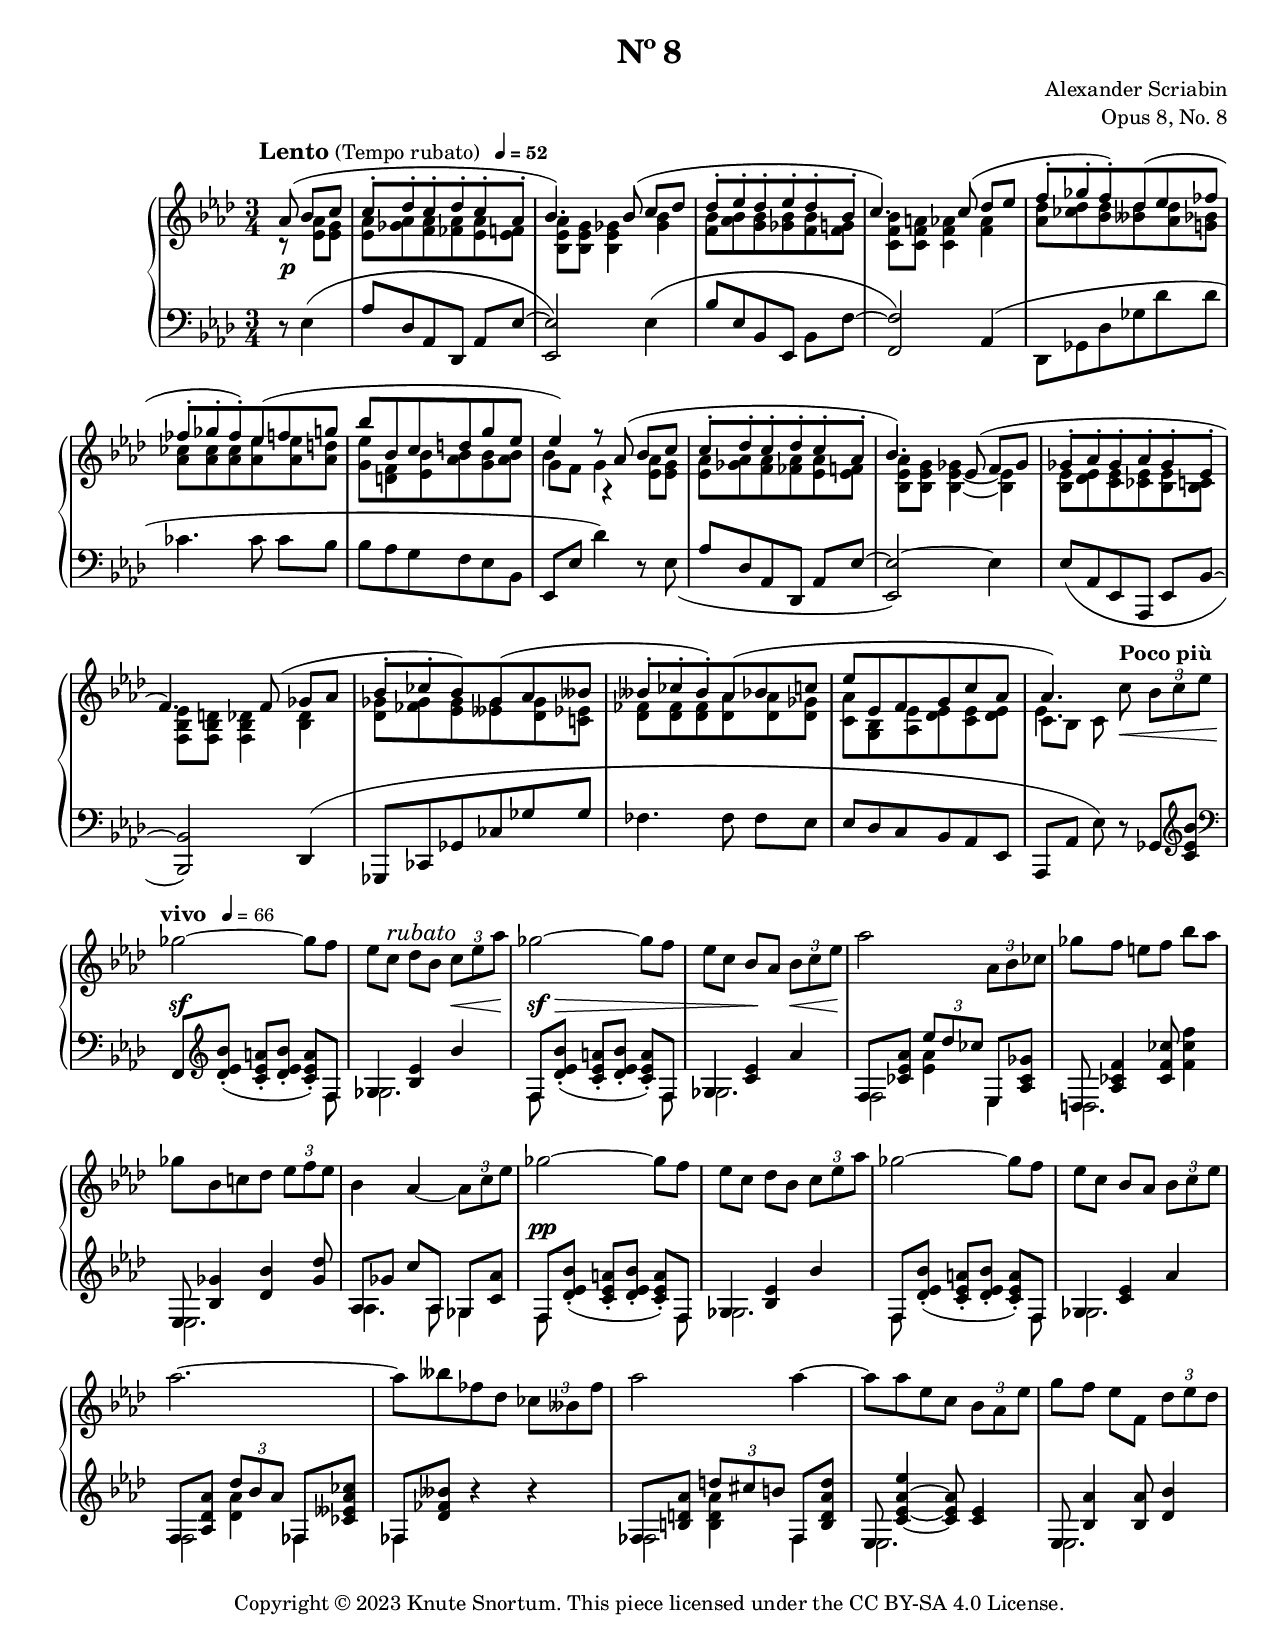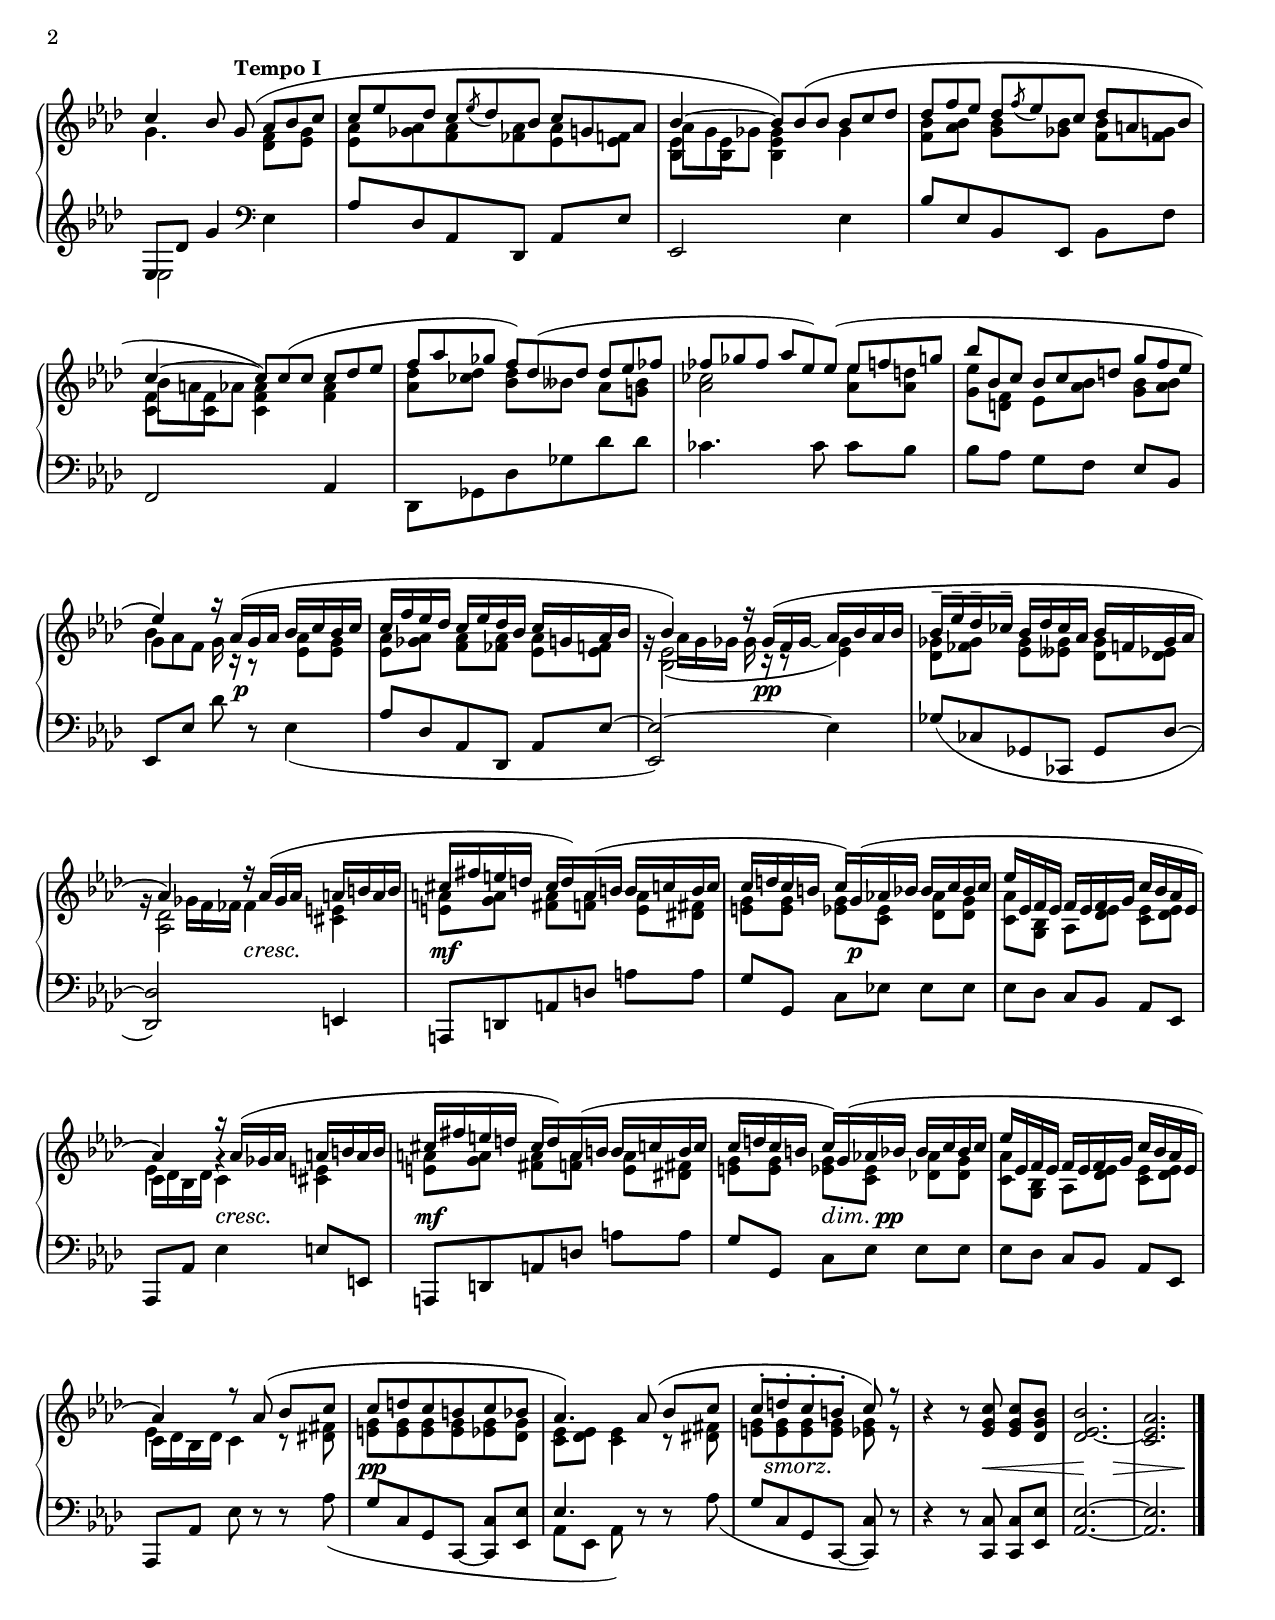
\version "2.24.0"

\include "includes/header-paper.ily"
%...+....1....+....2....+....3....+....4....+....5....+....6....+....7....+....

\version "2.24.0"
\language "english"

\include "global-variables.ily"

%%% Positions and shapes %%%

tempoMarkup = \markup {
  \hspace #1.5 \bold \large "Lento"
  \normal-text "(Tempo rubato)"
  \hspace #1 \raise #0.4 \tiny \note { 4 } #UP
  \small "= 52"
}

moveRestA = 
  \tweak Rest.Y-extent #'(0 . -1)
  \tweak Rest.X-offset 1
  \tweak Rest.Y-offset -4
  \etc
moveRestB = 
  \tweak Rest.Y-extent #'(0 . -1)
  \tweak Rest.X-offset -0.5
  \tweak Rest.Y-offset -1
  \etc
moveRestC = \tweak Rest.Y-offset 2 \etc
moveRestD = \tweak Rest.Y-offset -3 \etc
moveRestE = 
  \tweak Rest.Y-extent #'(0 . -1)
  \tweak Rest.Y-offset -1
  \etc
moveRestF = \tweak Rest.Y-offset 3 \etc
  
moveTupletA = \once \override TupletNumber.Y-offset = 2
moveTupletB = \once \override TupletNumber.Y-offset = 3
moveTupletC = \once {
  \override TupletNumber.X-offset = 2.5
  \override TupletNumber.Y-offset = 2
}
moveTupletD = \once {
  \override TupletNumber.X-offset = 4
  \override TupletNumber.Y-offset = 2
}

moveDotA = \tweak Dots.extra-offset #'(-0.75 . 0) \etc

forceHShiftA = \tweak NoteColumn.force-hshift 1 \etc
forceHShiftB = \tweak NoteColumn.force-hshift -2 \etc

tieShapeA = \shape #'((-0.25 . 0) (-0.25 . 0) (-0.5 . 0) (-0.5 . 0)) \etc
slurShapeA = \shape #'((0 . 1) (0 . -1) (0 . -1) (0 . 0)) \etc
slurShapeB = \shape #'((0 . -2) (0 . 0.5) (0 . 0) (-0.5 . -3)) \etc
slurShapeC = \shape #'((0 . -1) (0 . 0.5) (0 . 0.5) (0 . -1)) \etc

%%% Music %%%

global = {
  \time 3/4
  \key af \major
  \set Staff.extraNatural = ##f
}

rightHandUpper = \relative {
  \voiceOne 
  \partial 4. af'8( bf[ c] 
  c8-. df-. c-. df-. c-. af-. |
  bf4.) bf8( c[ df] |
  df8-. ef-. df-. ef-. df-. bf-. |
  \forceHShiftB \moveDotA c4.) c8( df[ ef] |
  f8-. gf-. f-.) df( ef ff |
  ff8-. gf-. ff-.) ef( f g |
  bf8 bf, c d g ef |
  ef4) r8 af,( bf[ c] |
  
  \barNumberCheck 9
  c8-. df-. c-. df-. c-. af-. |
  bf4.) ef,8( f[ gf] |
  gf8-. af-. gf-. af-. gf-. ef-. |
  \forceHShiftB \moveDotA f4.) f8( gf[ af] |
  bf8-. cf-. bf) gf( af bff |
  bff8-. cf-. bff-.) af( bf c |
  ef8 ef, f g c af |
  af4.) \oneVoice c8 \tupletUp \moveTupletA \tuplet 3/2 { bf c ef } |
  
  \barNumberCheck 17
  gf2~ gf8 f |
  ef8[ c]^\rubato df[ bf] \moveTupletB \tuplet 3/2 { c ef af } |
  gf2~ gf8 f |
  ef8[ c] bf[ af] \moveTupletA \tuplet 3/2 { bf c ef } |
  af2 \moveTupletC \tuplet 3/2 { af,8 bf cf } |
  gf'8[ f] e[ f] bf[ af] |
  gf8 bf, c! df \tuplet 3/2 { ef f ef } |
  bf4 af~ \moveTupletA \tuplet 3/2 { af8 c ef } |
  
  \barNumberCheck 25
  gf2~ gf8 f |
  ef8[ c] df[ bf] \moveTupletB \tuplet 3/2 { c ef af } |
  gf2~ gf8 f |
  ef8[ c] bf[ af] \moveTupletA \tuplet 3/2 { bf c ef } |
  af2.~ |
  af8 bff ff df \moveTupletD \tuplet 3/2 { cf bff ff' } |
  af2 af4~ |
  af8 af ef c \moveTupletA \tuplet 3/2 { bf af ef' } |
  
  \barNumberCheck 33
  g8[ f] ef[ f,] \tuplet 3/2 { df' ef df } |
  \tupletOff
  \voiceOne c4 bf8\noBeam g( \tuplet 3/2 { af bf c } |
  \tuplet 3/2 { c8 ef df  c \acciaccatura { \slurDown ef } df bf  c g af } |
  bf4~ \tuplet 3/2 { bf8) bf^( bf  bf c df } |
  \tuplet 3/2 { df8 f ef  df \acciaccatura { f } ef c  df a bf } |
  c4~ \slurUp \tuplet 3/2 { c8) c( c  c df ef |
    f8 af gf  f) df( df  df ef ff |
    ff8 gf ff  af ef) ef(  ef f g |
    
    \barNumberCheck 41
    bf8 bf, c  bf c d  g f ef |
  }
  ef4) r16 af,( g af  bf c bf c |
  c f ef df  c ef df bf  c g af bf |
  \forceHShiftA bf4)
    <<
      { \moveRestC r16 gf( f gf  af bf af bf }
      \new Voice { 
        \voiceTwo s8. \hideNoteHead gf16 -\tieShapeA _~ \voiceThree 
          \hideNoteHead gf4 
      }
    >> |
  bf16-- ef-- df-- cf--  bf df cf af  bf f gf af |
  \forceHShiftA af4)  r16 af( gf af  a b a b |
  cs16 fs e d  cs d) a( b  b c b c |
  c16 d c b  c) g( af! bf  bf c bf c |
  
  \barNumberCheck 49
  ef16 ef, f ef  f ef f g  c bf af ef |
  af4)  \moveRestF r16 af( gf af  a b a b |
  cs16 fs e d  cs d) a( b  b c b c |
  c16 d c b  c) g( af! bf  bf c bf c |
  ef16 ef, f ef  f ef f g  c bf af ef |
  af4) r8 af( bf[ c] |
  c8 d c b c bf |
  af4.) af8( bf[ c] |
  
  \barNumberCheck 57
  c8-.[ d-. c-. b-.] c) r |
  \oneVoice r4 r8 <ef, g c> q[ <df g bf>] |
  <df ef bf'>2.~ |
  <c ef af>2. |
  \bar "|."
}

rightHandLower = \relative {
  \voiceTwo 
  \partial 4. r8 <ef' af> <ef g> 
  <ef af>8 <gf af> <f af> <ff af> <ef af> <ef f> |
  <bf ef af>8 <bf ef g> <bf ef gf>4 <gf' bf> |
  <f bf>8 <af bf> <g bf> <gf bf> <f bf> <f g> |
  <c f bf>8 <c f a> <c f af>4 <f af> |
  <af df>8 <cf df> <bf df> <bff df> <af df> <g! bf> |
  <af cf>8 q q <af ef'> q <af d> |
  <g ef'>8 <d f> <ef bf'> <af bf> <g bf> <af bf> |
  << 
    { g8 f \moveRestA r4 } 
    \new Voice { \voiceFour bf4 g } 
  >> <ef af>8 <ef g> |
  
  \barNumberCheck 9
  <ef af>8 <gf af> <f af> <ff af> <ef af> <ef f> |
  <bf ef af>8 <bf ef g> <bf ef gf>4~ <bf ef> |
  q8 <df ef> <c ef> <cf ef> <bf ef> <bf c> |
  <f bf ef>8 <f bf d> <f bf df>4 <bf df> |
  <df gf>8 <ff gf> <ef gf> <eff gf> <df gf> <c! ef> |
  <df ff>8 q q <df af'> q <df gf> |
  <c af'>8 <g bf> <af ef'> <df ef> <c ef> <df ef> |
  << { c8[ bf] c } \new Voice { \voiceFour ef4. } >> s8 s4 |
  
  \barNumberCheck 17
  s2. * 8 |
  
  \barNumberCheck 25
  s2. * 8 |
  
  \barNumberCheck 33
  s2. |
  g4. s8 <df f> <ef g> |
  <ef af>8 <gf af> <f af> <ff af> <ef af> <ef f> |
  <<
    { \omit TupletNumber \tuplet 3/2 { af8 g gf } }
    \new Voice { \voiceFour <bf, ef>8[ q] }
  >> <bf ef gf>4 gf' |
  <f bf>8[ <af bf>] <g bf>[ <gf bf>] <f bf>[ <f g>] |
  <<
    { \omit TupletNumber \tuplet 3/2 { bf8 a af } }
    \new Voice { \voiceFour <c, f>8[ q] }
  >> <c f af>4 <f af> |
  <af df>8[ <cf df>] <bf df>[ bff] af[ <g! bff>] |
  <af cf>2 <af ef'>8 <af d> |
  
  \barNumberCheck 41
  <g ef'>8[ <d f>] ef[ <af bf>] <g bf>[ <af bf>] |
  << 
    { \omit TupletNumber \tuplet 3/2 { g8 af f } } 
    \new Voice { \voiceFour bf4 } 
  >> g16 r r8 <ef af> <ef g> |
  <ef af>8[ <gf af>] <f af>[ <ff af>] <ef af>[ <ef f>] |
  <<
    { \moveRestB r16 af g gf  gf \moveRestD r \moveRestD r8 s4 }
    \new Voice { \voiceFour \forceHShiftA <bf, ef>2( <ef gf>4) }
  >> |
  <df gf>8[ <ff gf>] <ef gf>[ <eff gf>] <df gf>[ <df ef>] |
  <<
    { \moveRestB r16 gf f ff  ff4 }
    \new Voice { \voiceFour \forceHShiftA <af, df>2 }
  >> <cs e>4 |
  <e a>8[ <g a>] <fs a>[ <f a>] <e a>[ <ds fs>] |
  <e g>8[ q] <ef g>[ <c ef>] <df af'>[ <df g>] |
  
  \barNumberCheck 49
  <c af'>8[ <g bf>] af[ <df ef>] <c ef>[ <df ef>] |
  <<
    { c16 df bf df  c4 }
    \new Voice { \voiceFour ef4 \moveRestE r }
  >> <cs e>4 |
  <e a>8[ <g a>] <fs a>[ <f a>] <e a>[ <ds fs>] |
  <e g>8[ q] <ef g>[ <c ef>] <df! af'>[ <df g>] |
  <c af'>8[ <g bf>] af[ <df ef>] <c ef>[ <df ef>] |
  <<
    { c16 df bf df  c4 }
    \new Voice { \voiceFour ef4 s }
  >> r8 <ds fs> |
  <e g>8 q q q <ef g> <df g> |
  <c ef>8 <df ef> <c ef>4 r8 <ds fs> |
  <e g>8[ q q q] <ef g> r |
}

rightHand = {
  \global
  <<
    \new Voice \rightHandUpper
    \new Voice \rightHandLower
  >>
}

leftHandUpper = \relative {
  \voiceFour 
  \partial 4. s4.
  s2. * 8 |
  
  \barNumberCheck 9
  s2. * 8 |
  
  \barNumberCheck 17
  s2 s8 \clef treble f
  gf2. |
  f8 s8 s4 s8 f |
  gf2. |
  f2 * 1/2 <ef' af>4 ef, |
  d2. |
  ef2. |
  af4. af8 gf4 |
  
  \barNumberCheck 25
  f8 s8 s4 s8 f |
  gf2. |
  f8 s8 s4 s8 f |
  gf2. |
  f2 * 1/2 <df' af'>4 ff, |
  ff4 s2 |
  ff2 * 1/2 <b d af'>4 ff |
  ef2. |
  
  \barNumberCheck 33
  ef2. |
  ef2 s4 |
  s2. * 6 |
  
  \barNumberCheck 41
  s2. * 8 |
  
  \barNumberCheck 49
  s2. * 7 |
  \voiceThree ef4. s |
}

leftHandLower = \relative { 
  \partial 4. r8 ef4-\slurShapeA (
  af8 df, af df, af'[ ef']^~ |
  <ef, ef'>2) ef'4-\slurShapeB ( |
  bf'8 ef, bf ef, bf'[ f']~ |
  <f, f'>2) af4( |
  df,8 gf df' gf df' df |
  cf4. cf8\noBeam cf bf |
  bf8 af g f ef bf |
  ef,8 ef' df'4) r8 ef,_( |
  
  \barNumberCheck 9
  af8 df, af df, af'[ ef']^~ |
  <ef, ef'>2)~ ef'4 |
  ef8-\slurShapeC ( af, ef af, ef'[ bf']^~ |
  <bf, bf'>2) df4( |
  gf,8 cf gf' cf gf' gf |
  ff4. ff8 ff[ ef] |
  ef8 df c bf af ef |
  af,8[ af'] ef') r gf,8 \clef treble <c' ef bf'> |
  
  \barNumberCheck 17
  \clef bass f,,8[ \clef treble <df'' ef bf'>]-.( <c ef a>[-. <df ef bf'>]-.
    <c ef a>[-.) f,] |
  \voiceThree gf4 <bf ef> bf' |
  \oneVoice f,8 <df' ef bf'>]-.( <c ef a>[-. <df ef bf'>]-.
    <c ef a>[-.) f,] |
  \voiceThree gf4 <c ef> af' |
  f,8 <cf' ef af> \tuplet 3/2 { ef' df cf } ef,, <af cf gf'> |
  \oneVoice d,8 <af' cf f>4 <cf f cf'>8 <f cf' f>4 |
  \voiceThree ef,8 <bf' gf'>4 <df bf'> <gf df'>8 |
  af,8[ gf'] c[ af,] gf[ <c af'>] |
  
  \barNumberCheck 25
  \oneVoice f,8 <df' ef bf'>]-.( <c ef a>[-. <df ef bf'>]-. <c ef a>[-.) f,] |
  \voiceThree gf4 <bf ef> bf' |
  \oneVoice f,8 <df' ef bf'>]-.( <c ef a>[-. <df ef bf'>]-.
    <c ef a>[-.) f,] |
  \voiceThree gf4 <c ef> af' |
  f,8 <af df af'> \tuplet 3/2 { df' bf af } ff, <cf' eff af cf> |
  \oneVoice ff,8 <df' ff bff> r4 r |
  \voiceThree ff,8 <b d af'> \tuplet 3/2 { d' cs b } ff, <b d af' d> |
  \oneVoice ef,8 <c' ef af ef'>4~ <c ef af>8 <c ef>4 |
  
  \barNumberCheck 33
  ef,8 <bf' af'>4 q8 <df bf'>4 |
  ef,8 df' g4 \clef bass ef,4 |
  af8 df, af df, af'[ ef'] |
  ef,2 ef'4 |
  bf'8 ef, bf ef, bf'[ f'] |
  f,2 af4 |
  df,8 gf df' gf df' df |
  cf4. cf8 cf[ bf] |
  
  \barNumberCheck 41
  bf8[ af] g[ f] ef[ bf] |
  ef,8[ ef'] df' r ef,4_( |
  af8 df, af df, af'[ ef']^~ |
  <ef, ef'>2)~ ef'4 |
  gf8( cf, gf cf, gf'[ df']^~ |
  <df, df'>2) e4 |
  a,8 d a' d a'[ a] |
  g8[ g,] c[ ef!] ef[ ef] |
  
  \barNumberCheck 49
  ef8[ df] c[ bf] af[ ef] |
  af,8 af' ef'4 e8 e, |
  a,8 d a' d a'[ a] |
  g8[ g,] c[ ef] ef[ ef] |
  ef8[ df] c[ bf] af[ ef] |
  af,8[ af'] ef' r r af_( |
  g8 c, g c,~ <c c'>[ <ef ef'>] |
  \voiceFour af8[ ef] af) \oneVoice  r r af'_( |
  
  \barNumberCheck 57
  g8[ c, g c,]~ <c c'>) r |
  r4 r8 q8 q[ <ef ef'>] |
  <af ef'>2.~ |
  q2. |
}

leftHand = {
  \global
  \clef bass
  <<
    \new Voice \leftHandUpper
    \new Voice \leftHandLower
  >>
}

dynamics = {
  \override DynamicTextSpanner.style = #'none
  \override TextScript.Y-offset = -0.5
  \partial 4. s4.\p
  s2. * 8 |
  
  \barNumberCheck 9
  s2. * 7 |
  s4. s\< |
  
  \barNumberCheck 17
  s2.\sf |
  s2 s4\< |
  s2.\sf\> |
  s4 s\! s4\< <>\! |
  s2. * 4 |
  
  \barNumberCheck 25
  s2.\pp |
  s2. * 7 |
  
  \barNumberCheck 33
  s2. * 8 |
  
  \barNumberCheck 41
  s2. |
  s4 s16 s8.-\tweak X-offset 0.5 \p s4 |
  s2. |
  s4 s16 s8.\pp s4 |
  s2. |
  s4 s2\cresc |
  s2.\mf |
  s4 s16 s8.\p s4 |
  
  \barNumberCheck 49
  s2. |
  s4 s2\cresc |
  s2.\mf |
  s4 \tag layout { s2^\dimPp } \tag midi { s2\pp } |
  s2. * 2 |
  s2.\pp |
  s2. |
  
  \barNumberCheck 57
  s16 s8.^\smorz s2 |
  s4. s\< |
  s8 s\! s4 s\> |
  s2 s4\! |
}

% MIDI only 
pedal = {
  \partial 4. s4.
  s2. |
  s4 s2\sd |
  s2.\su |
  s4 s\sd s\su\sd |
  s2.\su |
  s2\sd s4\su |
  s2. |
  s2\sd s4\su |
  
  \barNumberCheck 9
  s2. |
  s4 s2\sd |
  s2.\su |
  s4 s\sd s\su\sd |
  s2.\su |
  s2\sd s4\su |
  s2. |
  s4.\sd s8\su s4\sd |
  
  \barNumberCheck 17
  s2.\su |
  s4\sd s\su\sd s\su\sd |
  s2.\su |
  s4\sd s\su\sd s\su\sd |
  s2\su\sd s4\su\sd |
  s2\su\sd s4\su\sd |
  s2.\su\sd |
  s4.\su\sd s8\su s4\sd |
  
  \barNumberCheck 25
  s2.\su |
  s4\sd s\su\sd s\su\sd |
  s2.\su |
  s4\sd s\su\sd s\su\sd |
  s2\su\sd s4\su\sd |
  s4\su\sd s2\su |
  s2\sd s4\su\sd |
  s2.\su\sd |
  
  \barNumberCheck 33
  s2.\su\sd
  s4.\su\sd s\su |
  % Tempo I
  s2. |
  s4 s2\sd |
  s2.\su |
  s4 s\sd s\su\sd |
  s2.\su |
  s2\sd s4\su |
  
  \barNumberCheck 41
  s2. |
  s4.\sd s\su |
}

tempi = {
  \set Score.tempoHideNote = ##t
  \tempo \tempoMarkup 4 = 52
  \partial 4. s4.
  s2. * 8 |
  
  \barNumberCheck 9
  s2. * 7 |
  s4. \tempo "Poco più" 4 = 66 s |
  
  \barNumberCheck 17
  \textMark \markup \tempo-markup "vivo" #2 #0 66 
  s2. * 8 |
  
  \barNumberCheck 25
  s2. * 8 |
  
  \barNumberCheck 33
  s2. |
  s4. \tempo "Tempo I" 4 = 52 s |
}

forceBreaks = {
  \partial 4. s4. 
  s2. * 5 \break
  s2. * 6 \break
  s2. * 5 \break
  s2. * 6 \break
  s2. * 6 \break
  s2. * 5 \pageBreak
  
  s2. * 4 \break
  s2. * 4 \break
  s2. * 4 \break
  s2. * 4 \break
  s2. * 4 \break
}

etudeEightNotes =
\score {
  \header {
    title = \markup { Nº 8 }
    composer = "Alexander Scriabin"
    opus = "Opus 8, No. 8"
  }
  \keepWithTag layout  
  \new PianoStaff <<
    \new Staff = "upper" \rightHand
    \new Dynamics \dynamics
    \new Staff = "lower" \leftHand
    \new Dynamics \tempi
    \new Devnull \forceBreaks
  >>
  \layout {}
}

\include "articulate.ly"

etudeEightMidi =
\book {
  \bookOutputName "etude-op8-no08"
  \score {
    \keepWithTag midi
    \articulate <<
      \new Staff = "upper" << \rightHand \dynamics \pedal \tempi >>
      \new Staff = "lower" << \leftHand \dynamics \pedal \tempi >>
    >>
    \midi {}
  }
}


\etudeEightNotes
\etudeEightMidi